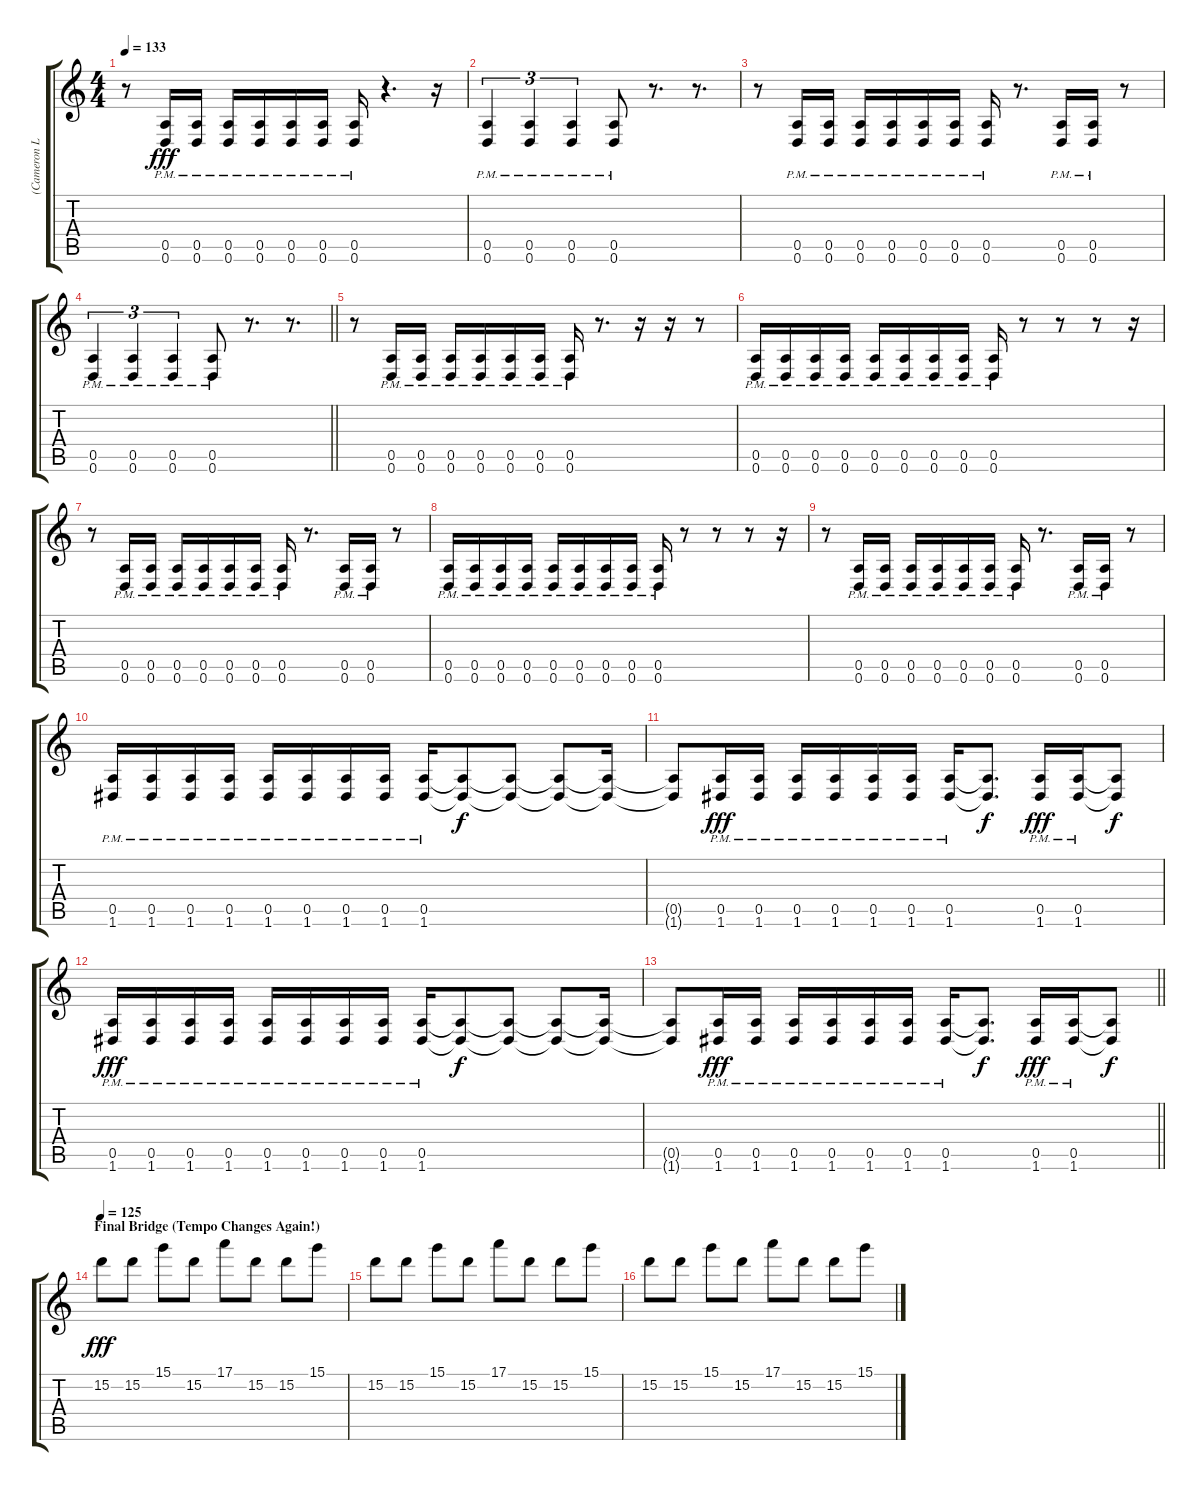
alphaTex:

\track ("(Cameron Liddell) Rythm Guitar" "(Cameron L") {instrument distortionguitar}
\staff {score tabs}
\tuning (E4 B3 G3 D3 A2 D2) {hide}
\ts (4 4)
\tempo 133
\clef g2
\ks c
r.8{dy fff} (0.5{pm} 0.6{pm}).16 (0.5{pm} 0.6{pm}).16 (0.5{pm} 0.6{pm}).16 (0.5{pm} 0.6{pm}).16 (0.5{pm} 0.6{pm}).16 (0.5{pm} 0.6{pm}).16 (0.5{pm} 0.6).16 r.4{d} r.16 |
(0.5{pm} 0.6{pm}).4{tu (3 2)} (0.5{pm} 0.6{pm}).4{tu (3 2)} (0.5{pm} 0.6{pm}).4{tu (3 2)} (0.5{pm} 0.6{pm}).8 r.8{d} r.8{d} |
r.8 (0.5{pm} 0.6{pm}).16 (0.5{pm} 0.6{pm}).16 (0.5{pm} 0.6{pm}).16 (0.5{pm} 0.6{pm}).16 (0.5{pm} 0.6{pm}).16 (0.5{pm} 0.6{pm}).16 (0.5{pm} 0.6).16 r.8{d} (0.5{pm} 0.6{pm}).16 (0.5{pm} 0.6{pm}).16 r.8 |
\barLineRight lightlight
(0.5{pm} 0.6{pm}).4{tu (3 2)} (0.5{pm} 0.6{pm}).4{tu (3 2)} (0.5{pm} 0.6{pm}).4{tu (3 2)} (0.5{pm} 0.6{pm}).8 r.8{d} r.8{d} |
r.8 (0.5{pm} 0.6{pm}).16 (0.5{pm} 0.6{pm}).16 (0.5{pm} 0.6{pm}).16 (0.5{pm} 0.6{pm}).16 (0.5{pm} 0.6{pm}).16 (0.5{pm} 0.6{pm}).16 (0.5{pm} 0.6).16 r.8{d} r.16 r.16 r.8 |
(0.5{pm} 0.6{pm}).16{balance 8} (0.5{pm} 0.6{pm}).16 (0.5{pm} 0.6{pm}).16 (0.5{pm} 0.6{pm}).16 (0.5{pm} 0.6{pm}).16 (0.5{pm} 0.6{pm}).16 (0.5{pm} 0.6{pm}).16 (0.5{pm} 0.6{pm}).16 (0.5{pm} 0.6{pm}).16 r.8 r.8 r.8 r.16 |
r.8 (0.5{pm} 0.6{pm}).16 (0.5{pm} 0.6{pm}).16 (0.5{pm} 0.6{pm}).16 (0.5{pm} 0.6{pm}).16 (0.5{pm} 0.6{pm}).16 (0.5{pm} 0.6{pm}).16 (0.5{pm} 0.6).16 r.8{d} (0.5{pm} 0.6{pm}).16 (0.5{pm} 0.6{pm}).16 r.8 |
(0.5{pm} 0.6{pm}).16 (0.5{pm} 0.6{pm}).16 (0.5{pm} 0.6{pm}).16 (0.5{pm} 0.6{pm}).16 (0.5{pm} 0.6{pm}).16 (0.5{pm} 0.6{pm}).16 (0.5{pm} 0.6{pm}).16 (0.5{pm} 0.6{pm}).16 (0.5{pm} 0.6{pm}).16 r.8 r.8 r.8 r.16 |
r.8 (0.5{pm} 0.6{pm}).16 (0.5{pm} 0.6{pm}).16 (0.5{pm} 0.6{pm}).16 (0.5{pm} 0.6{pm}).16 (0.5{pm} 0.6{pm}).16 (0.5{pm} 0.6{pm}).16 (0.5{pm} 0.6).16 r.8{d} (0.5{pm} 0.6{pm}).16 (0.5{pm} 0.6{pm}).16 r.8 |
(0.5{pm} 1.6{pm}).16 (0.5{pm} 1.6{pm}).16 (0.5{pm} 1.6{pm}).16 (0.5{pm} 1.6{pm}).16 (0.5{pm} 1.6{pm}).16 (0.5{pm} 1.6{pm}).16 (0.5{pm} 1.6{pm}).16 (0.5{pm} 1.6{pm}).16 (0.5{pm} 1.6{pm}).16 (0.5{t} 1.6{t}).8{dy f} (0.5{t} 1.6{t}).8 (0.5{t} 1.6{t}).8 (0.5{t} 1.6{t}).16 |
(0.5{t} 1.6{t}).8 (0.5{pm} 1.6{pm}).16{dy fff} (0.5{pm} 1.6{pm}).16 (0.5{pm} 1.6{pm}).16 (0.5{pm} 1.6{pm}).16 (0.5{pm} 1.6{pm}).16 (0.5{pm} 1.6{pm}).16 (0.5{pm} 1.6{pm}).16 (0.5{t} 1.6{t}).8{d dy f} (0.5{pm} 1.6{pm}).16{dy fff} (0.5{pm} 1.6{pm}).16 (0.5{t} 1.6{t}).8{dy f} |
(0.5{pm} 1.6{pm}).16{dy fff} (0.5{pm} 1.6{pm}).16 (0.5{pm} 1.6{pm}).16 (0.5{pm} 1.6{pm}).16 (0.5{pm} 1.6{pm}).16 (0.5{pm} 1.6{pm}).16 (0.5{pm} 1.6{pm}).16 (0.5{pm} 1.6{pm}).16 (0.5{pm} 1.6{pm}).16 (0.5{t} 1.6{t}).8{dy f} (0.5{t} 1.6{t}).8 (0.5{t} 1.6{t}).8 (0.5{t} 1.6{t}).16 |
\barLineRight lightlight
(0.5{t} 1.6{t}).8 (0.5{pm} 1.6{pm}).16{dy fff} (0.5{pm} 1.6{pm}).16 (0.5{pm} 1.6{pm}).16 (0.5{pm} 1.6{pm}).16 (0.5{pm} 1.6{pm}).16 (0.5{pm} 1.6{pm}).16 (0.5{pm} 1.6{pm}).16 (0.5{t} 1.6{t}).8{d dy f} (0.5{pm} 1.6{pm}).16{dy fff} (0.5{pm} 1.6{pm}).16 (0.5{t} 1.6{t}).8{dy f} |
\section ("" "Final Bridge (Tempo Changes Again!)")
\tempo 125
15.2.8{dy fff volume 0 instrument electricguitarclean} 15.2.8{volume 14} 15.1.8 15.2.8 17.1.8 15.2.8 15.2.8 15.1.8 |
15.2.8 15.2.8 15.1.8 15.2.8 17.1.8 15.2.8 15.2.8 15.1.8 |
15.2.8 15.2.8 15.1.8 15.2.8 17.1.8 15.2.8 15.2.8 15.1.8
